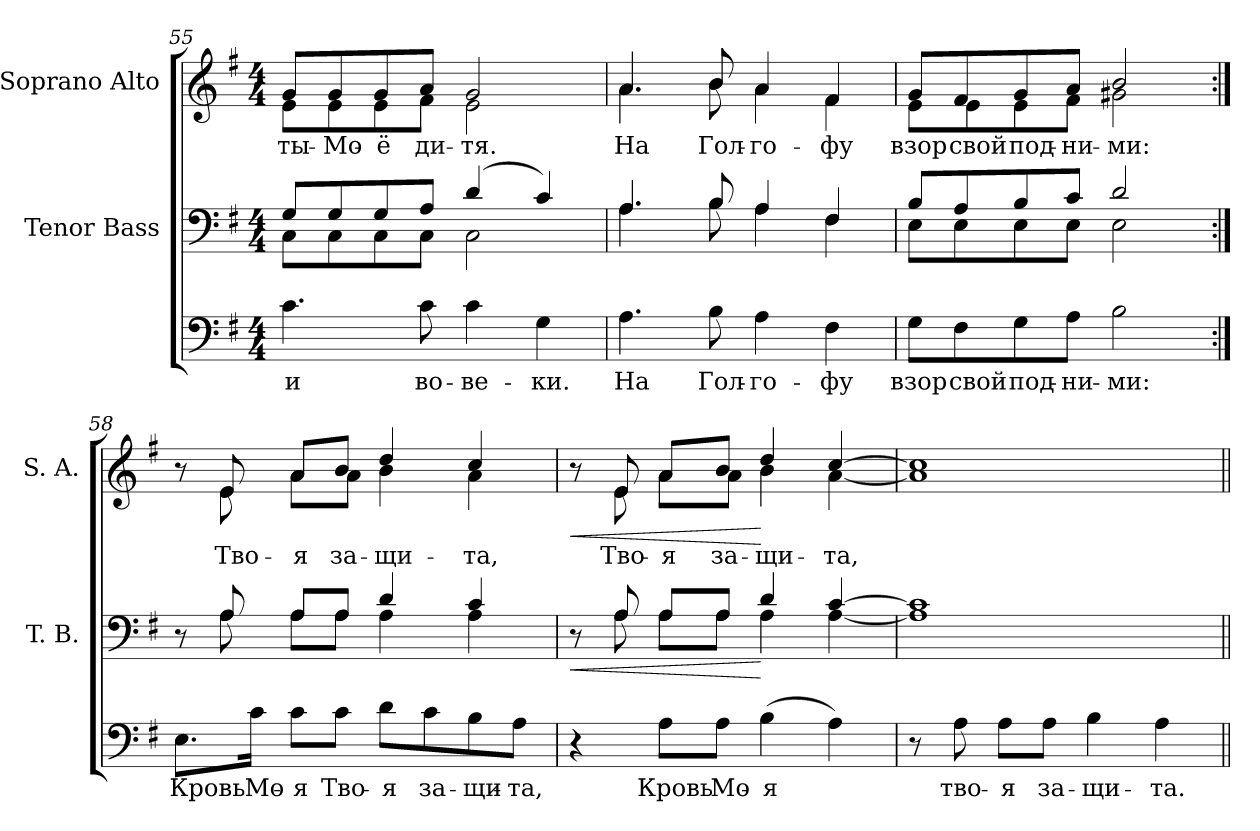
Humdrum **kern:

**kern	**text	**kern	**dynam	**kern	**text	**dynam
*part3	*part3	*part2	*part2	*part1	*part1	*part1
*staff3	*staff3	*staff2	*staff2	*staff1	*staff1	*staff1
*	*	*I"Tenor Bass	*	*I"Soprano Alto	*	*
*	*	*I'T. B.	*	*I'S. A.	*	*
*clefF4	*	*clefF4	*	*clefG2	*	*
*k[f#]	*	*k[f#]	*	*k[f#]	*	*
*G:	*	*G:	*	*G:	*	*
*M4/4	*	*M4/4	*	*M4/4	*	*
=55	=55	=55	=55	=55	=55	=55
!	!LO:LY:b:color=#000000	!	!	!	!	!
*	*	*^	*	*	*	*
!	!	!	!	!	!	!LO:LY:b:color=#000000	!
*	*	*	*	*	*^	*	*
4.ci\	и	8Gi/L	8Ci\L	.	8gi/L	8ei\L	ты-	.
!	!	!	!	!	!	!	!LO:LY:b:color=#000000	!
.	.	8Gi/	8Ci\	.	8gi/	8ei\	-Мо-	.
!	!	!	!	!	!	!	!LO:LY:b:color=#000000	!
.	.	8Gi/	8Ci\	.	8gi/	8ei\	-ё	.
!	!LO:LY:b:color=#000000	!	!	!	!	!	!	!
!	!	!	!	!	!	!	!LO:LY:b:color=#000000	!
8ci\	во-	8Ai/J	8Ci\J	.	8ai/J	8f#i\J	ди-	.
!	!LO:LY:b:color=#000000	!	!	!	!	!	!	!
!	!	!	!	!	!	!	!LO:LY:b:color=#000000	!
4ci\	-ве-	(4di/	2Ci\	.	2gi/	2ei\	-тя.	.
!	!LO:LY:b:color=#000000	!	!	!	!	!	!	!
4Gi\	-ки.	4ci/)	.	.	.	.	.	.
=56	=56	=56	=56	=56	=56	=56	=56	=56
!	!LO:LY:b:color=#000000	!	!	!	!	!	!	!
!	!	!	!	!	!	!	!LO:LY:b:color=#000000	!
4.Ai\	На	4.Ai/	4.Ai\	.	4.ai/	4.ai\	На	.
!	!LO:LY:b:color=#000000	!	!	!	!	!	!	!
!	!	!	!	!	!	!	!LO:LY:b:color=#000000	!
8Bi\	Гол-	8Bi/	8Bi\	.	8bi/	8bi\	Гол-	.
!	!LO:LY:b:color=#000000	!	!	!	!	!	!	!
!	!	!	!	!	!	!	!LO:LY:b:color=#000000	!
4Ai\	-го-	4Ai/	4Ai\	.	4ai/	4ai\	-го-	.
!	!LO:LY:b:color=#000000	!	!	!	!	!	!	!
!	!	!	!	!	!	!	!LO:LY:b:color=#000000	!
4F#i\	-фу	4F#i/	4F#i\	.	4f#i/	4f#i\	-фу	.
=57	=57	=57	=57	=57	=57	=57	=57	=57
!	!LO:LY:b:color=#000000	!	!	!	!	!	!	!
!	!	!	!	!	!	!	!LO:LY:b:color=#000000	!
!	!	!	!	!	!	!	!LO:LY:b:color=#000000	!
8Gi\L	взор	8Bi/L	8Ei\L	.	8gi/L	8ei\L	взор	.
!	!LO:LY:b:color=#000000	!	!	!	!	!	!	!
!	!	!	!	!	!	!	!LO:LY:b:color=#000000	!
8F#i\	свой	8Ai/	8Ei\	.	8f#i/	8ei\	свой	.
!	!LO:LY:b:color=#000000	!	!	!	!	!	!	!
!	!	!	!	!	!	!	!LO:LY:b:color=#000000	!
8Gi\	под-	8Bi/	8Ei\	.	8gi/	8ei\	под-	.
!	!LO:LY:b:color=#000000	!	!	!	!	!	!	!
!	!	!	!	!	!	!	!LO:LY:b:color=#000000	!
8Ai\J	-ни-	8ci/J	8Ei\J	.	8ai/J	8f#i\J	-ни-	.
!	!LO:LY:b:color=#000000	!	!	!	!	!	!	!
!	!	!	!	!	!	!	!LO:LY:b:color=#000000	!
2Bi\	-ми:	2di/	2Ei\	.	2bi/	2g#Xi\	-ми:	.
!!LO:LB:g=z	!!
=58:|!	=58:|!	=58:|!	=58:|!	=58:|!	=58:|!	=58:|!	=58:|!	=58:|!
!	!LO:LY:b:color=#000000	!	!	!	!	!	!	!
8.Ei\L	Кровь	8r	8ryy	.	8r	8ryy	.	.
!	!	!	!	!	!	!	!LO:LY:b:color=#000000	!
.	.	8Ai/	8Ai\	.	8ei/	8ei\	Тво-	.
!	!LO:LY:b:color=#000000	!	!	!	!	!	!	!
16ci\Jk	Мо-	.	.	.	.	.	.	.
!	!LO:LY:b:color=#000000	!	!	!	!	!	!	!
!	!	!	!	!	!	!	!LO:LY:b:color=#000000	!
8ci\L	-я	8Ai/L	8Ai\L	.	8ai/L	8ai\L	-я	.
!	!LO:LY:b:color=#000000	!	!	!	!	!	!	!
!	!	!	!	!	!	!	!LO:LY:b:color=#000000	!
8ci\J	Тво-	8Ai/J	8Ai\J	.	8bi/J	8ai\J	за-	.
!	!LO:LY:b:color=#000000	!	!	!	!	!	!	!
!	!	!	!	!	!	!	!LO:LY:b:color=#000000	!
8di\L	-я	4di/	4Ai\	.	4ddi/	4bi\	-щи-	.
!	!LO:LY:b:color=#000000	!	!	!	!	!	!	!
8ci\	за-	.	.	.	.	.	.	.
!	!LO:LY:b:color=#000000	!	!	!	!	!	!	!
!	!	!	!	!	!	!	!LO:LY:b:color=#000000	!
8Bi\	-щи-	4ci/	4Ai\	.	4cci/	4ai\	-та,	.
!	!LO:LY:b:color=#000000	!	!	!	!	!	!	!
8Ai\J	-та,	.	.	.	.	.	.	.
=59	=59	=59	=59	=59	=59	=59	=59	=59
!	!	!	!	!LO:HP:b	!	!	!	!LO:HP:b
4r	.	8r	8ryy	<	8r	8ryy	.	<
!	!	!	!	!	!	!	!LO:LY:b:color=#000000	!
.	.	8Ai/	8Ai\	.	8ei/	8ei\	Тво-	.
!	!LO:LY:b:color=#000000	!	!	!	!	!	!	!
!	!	!	!	!	!	!	!LO:LY:b:color=#000000	!
8Ai\L	Кровь	8Ai/L	8Ai\L	.	8ai/L	8ai\L	-я	.
!	!LO:LY:b:color=#000000	!	!	!	!	!	!	!
!	!	!	!	!	!	!	!LO:LY:b:color=#000000	!
8Ai\J	Мо-	8Ai/J	8Ai\J	.	8bi/J	8ai\J	за-	.
!	!LO:LY:b:color=#000000	!	!	!	!	!	!	!
!	!	!	!	!	!	!	!LO:LY:b:color=#000000	!
(4Bi\	-я	4di/	4Ai\	[	4ddi/	4bi\	-щи-	[
!	!	!	!	!	!	!	!LO:LY:b:color=#000000	!
4Ai\)	.	[>4ci/	[<4Ai\	.	[>4cci/	[<4ai\	-та,	.
=60	=60	=60	=60	=60	=60	=60	=60	=60
8r	.	1ci]	1Ai]	.	1cci]	1ai]	.	.
!	!LO:LY:b:color=#000000	!	!	!	!	!	!	!
8Ai\	тво-	.	.	.	.	.	.	.
!	!LO:LY:b:color=#000000	!	!	!	!	!	!	!
8Ai\L	-я	.	.	.	.	.	.	.
!	!LO:LY:b:color=#000000	!	!	!	!	!	!	!
8Ai\J	за-	.	.	.	.	.	.	.
!	!LO:LY:b:color=#000000	!	!	!	!	!	!	!
4Bi\	-щи-	.	.	.	.	.	.	.
!	!LO:LY:b:color=#000000	!	!	!	!	!	!	!
4Ai\	-та.	.	.	.	.	.	.	.
*	*	*v	*v	*	*	*	*	*
*	*	*	*	*v	*v	*	*
=||	=||	=||	=||	=||	=||	=||
*-	*-	*-	*-	*-	*-	*-
